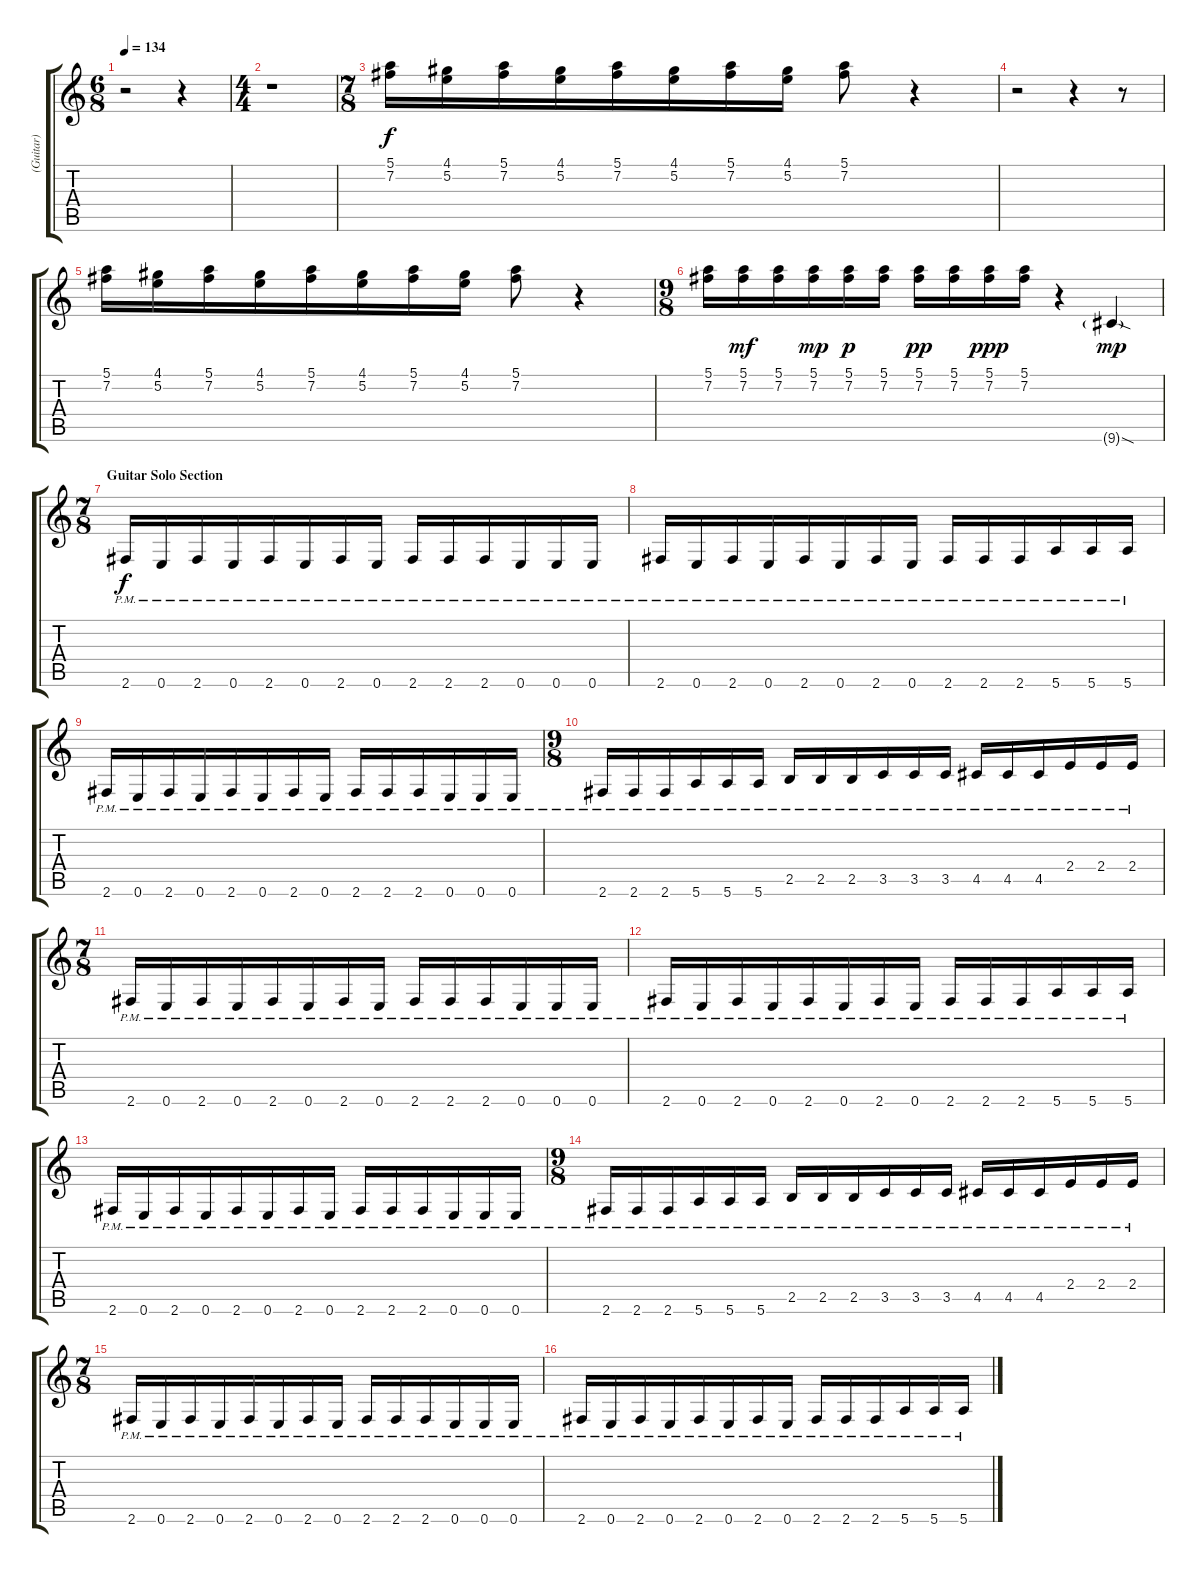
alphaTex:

\track ("(Guitar)" "(Guitar)") {instrument distortionguitar}
\staff {score tabs}
\tuning (E4 B3 G3 D3 A2 E2) {hide}
\ts (6 8)
\tempo 134
\clef g2
\ks c
r.2{dy f} r.4 |
\ts (4 4)
r.1 |
\ts (7 8)
(5.1 7.2).16 (4.1 5.2).16 (5.1 7.2).16 (4.1 5.2).16 (5.1 7.2).16 (4.1 5.2).16 (5.1 7.2).16 (4.1 5.2).16 (5.1 7.2).8 r.4 |
r.2 r.4 r.8 |
(5.1 7.2).16 (4.1 5.2).16 (5.1 7.2).16 (4.1 5.2).16 (5.1 7.2).16 (4.1 5.2).16 (5.1 7.2).16 (4.1 5.2).16 (5.1 7.2).8 r.4 |
\ts (9 8)
(5.1 7.2).16 (5.1 7.2).16{dy mf} (5.1 7.2).16 (5.1 7.2).16{dy mp} (5.1 7.2).16{dy p} (5.1 7.2).16 (5.1 7.2).16{dy pp} (5.1 7.2).16 (5.1 7.2).16{dy ppp} (5.1 7.2).16 r.4 9.6{sod g}.4{dy mp volume 9 instrument electricguitarjazz} |
\ts (7 8)
\section ("" "Guitar Solo Section")
2.6{pm}.16{dy f} 0.6{pm}.16 2.6{pm}.16 0.6{pm}.16 2.6{pm}.16 0.6{pm}.16 2.6{pm}.16 0.6{pm}.16 2.6{pm}.16 2.6{pm}.16 2.6{pm}.16 0.6{pm}.16 0.6{pm}.16 0.6{pm}.16 |
2.6{pm}.16 0.6{pm}.16 2.6{pm}.16 0.6{pm}.16 2.6{pm}.16 0.6{pm}.16 2.6{pm}.16 0.6{pm}.16 2.6{pm}.16 2.6{pm}.16 2.6{pm}.16 5.6{pm}.16 5.6{pm}.16 5.6{pm}.16 |
2.6{pm}.16 0.6{pm}.16 2.6{pm}.16 0.6{pm}.16 2.6{pm}.16 0.6{pm}.16 2.6{pm}.16 0.6{pm}.16 2.6{pm}.16 2.6{pm}.16 2.6{pm}.16 0.6{pm}.16 0.6{pm}.16 0.6{pm}.16 |
\ts (9 8)
2.6{pm}.16 2.6{pm}.16 2.6{pm}.16 5.6{pm}.16 5.6{pm}.16 5.6{pm}.16 2.5{pm}.16 2.5{pm}.16 2.5{pm}.16 3.5{pm}.16 3.5{pm}.16 3.5{pm}.16 4.5{pm}.16 4.5{pm}.16 4.5{pm}.16 2.4{pm}.16 2.4{pm}.16 2.4{pm}.16 |
\ts (7 8)
2.6{pm}.16 0.6{pm}.16 2.6{pm}.16 0.6{pm}.16 2.6{pm}.16 0.6{pm}.16 2.6{pm}.16 0.6{pm}.16 2.6{pm}.16 2.6{pm}.16 2.6{pm}.16 0.6{pm}.16 0.6{pm}.16 0.6{pm}.16 |
2.6{pm}.16 0.6{pm}.16 2.6{pm}.16 0.6{pm}.16 2.6{pm}.16 0.6{pm}.16 2.6{pm}.16 0.6{pm}.16 2.6{pm}.16 2.6{pm}.16 2.6{pm}.16 5.6{pm}.16 5.6{pm}.16 5.6{pm}.16 |
2.6{pm}.16 0.6{pm}.16 2.6{pm}.16 0.6{pm}.16 2.6{pm}.16 0.6{pm}.16 2.6{pm}.16 0.6{pm}.16 2.6{pm}.16 2.6{pm}.16 2.6{pm}.16 0.6{pm}.16 0.6{pm}.16 0.6{pm}.16 |
\ts (9 8)
2.6{pm}.16 2.6{pm}.16 2.6{pm}.16 5.6{pm}.16 5.6{pm}.16 5.6{pm}.16 2.5{pm}.16 2.5{pm}.16 2.5{pm}.16 3.5{pm}.16 3.5{pm}.16 3.5{pm}.16 4.5{pm}.16 4.5{pm}.16 4.5{pm}.16 2.4{pm}.16 2.4{pm}.16 2.4{pm}.16 |
\ts (7 8)
2.6{pm}.16 0.6{pm}.16 2.6{pm}.16 0.6{pm}.16 2.6{pm}.16 0.6{pm}.16 2.6{pm}.16 0.6{pm}.16 2.6{pm}.16 2.6{pm}.16 2.6{pm}.16 0.6{pm}.16 0.6{pm}.16 0.6{pm}.16 |
2.6{pm}.16 0.6{pm}.16 2.6{pm}.16 0.6{pm}.16 2.6{pm}.16 0.6{pm}.16 2.6{pm}.16 0.6{pm}.16 2.6{pm}.16 2.6{pm}.16 2.6{pm}.16 5.6{pm}.16 5.6{pm}.16 5.6{pm}.16
